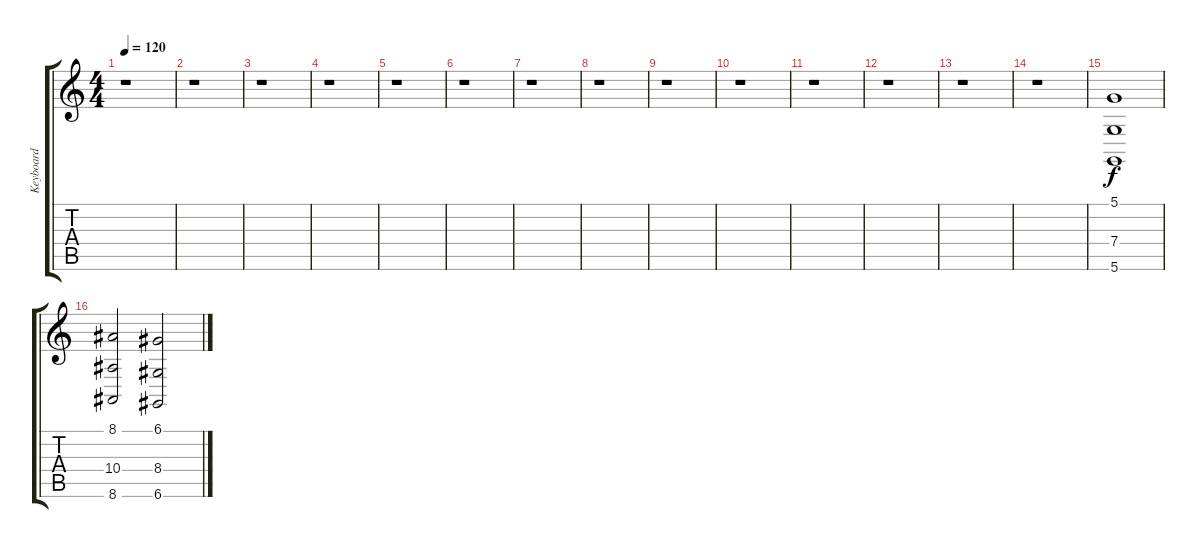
\track ("Keyboard" "Keyboard") {instrument stringensemble1}
\staff {score tabs}
\tuning (D4 A3 F3 C3 G2 D2) {hide}
\ts (4 4)
\tempo 120
\clef g2
\ks c
r.1{dy fff} |
r.1 |
r.1 |
r.1 |
r.1 |
r.1 |
r.1 |
r.1 |
r.1 |
r.1 |
r.1 |
r.1 |
r.1 |
r.1 |
(5.1 7.4 5.6).1{dy f volume 12} |
(8.1 10.4 8.6).2 (6.1 8.4 6.6).2
